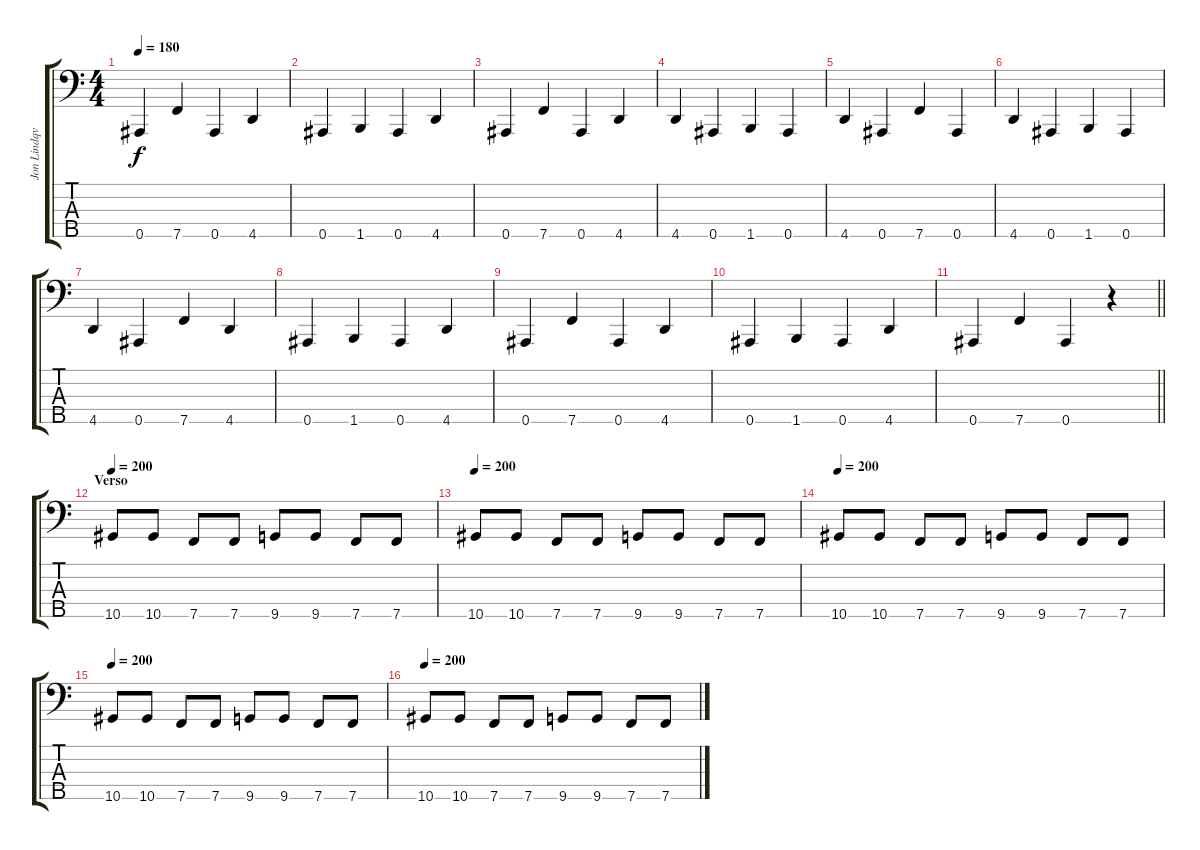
\track ("Jon Lindqvist" "Jon Lindqv") {instrument electricbasspick}
\staff {score tabs}
\tuning (Ab2 Eb2 Bb1 F1 Bb0) {hide}
\ts (4 4)
\tempo 180
\clef f4
\ks c
0.5.4{dy f} 7.5.4 0.5.4 4.5.4 |
0.5.4 1.5.4 0.5.4 4.5.4 |
0.5.4 7.5.4 0.5.4 4.5.4 |
4.5.4 0.5.4 1.5.4 0.5.4 |
4.5.4 0.5.4 7.5.4 0.5.4 |
4.5.4 0.5.4 1.5.4 0.5.4 |
4.5.4 0.5.4 7.5.4 4.5.4 |
0.5.4 1.5.4 0.5.4 4.5.4 |
0.5.4 7.5.4 0.5.4 4.5.4 |
0.5.4 1.5.4 0.5.4 4.5.4 |
\barLineRight lightlight
0.5.4 7.5.4 0.5.4 r.4 |
\section ("" "Verso")
\tempo 200
10.5.8 10.5.8 7.5.8 7.5.8 9.5.8 9.5.8 7.5.8 7.5.8 |
\tempo 200
10.5.8 10.5.8 7.5.8 7.5.8 9.5.8 9.5.8 7.5.8 7.5.8 |
\tempo 200
10.5.8 10.5.8 7.5.8 7.5.8 9.5.8 9.5.8 7.5.8 7.5.8 |
\tempo 200
10.5.8 10.5.8 7.5.8 7.5.8 9.5.8 9.5.8 7.5.8 7.5.8 |
\tempo 200
10.5.8 10.5.8 7.5.8 7.5.8 9.5.8 9.5.8 7.5.8 7.5.8
